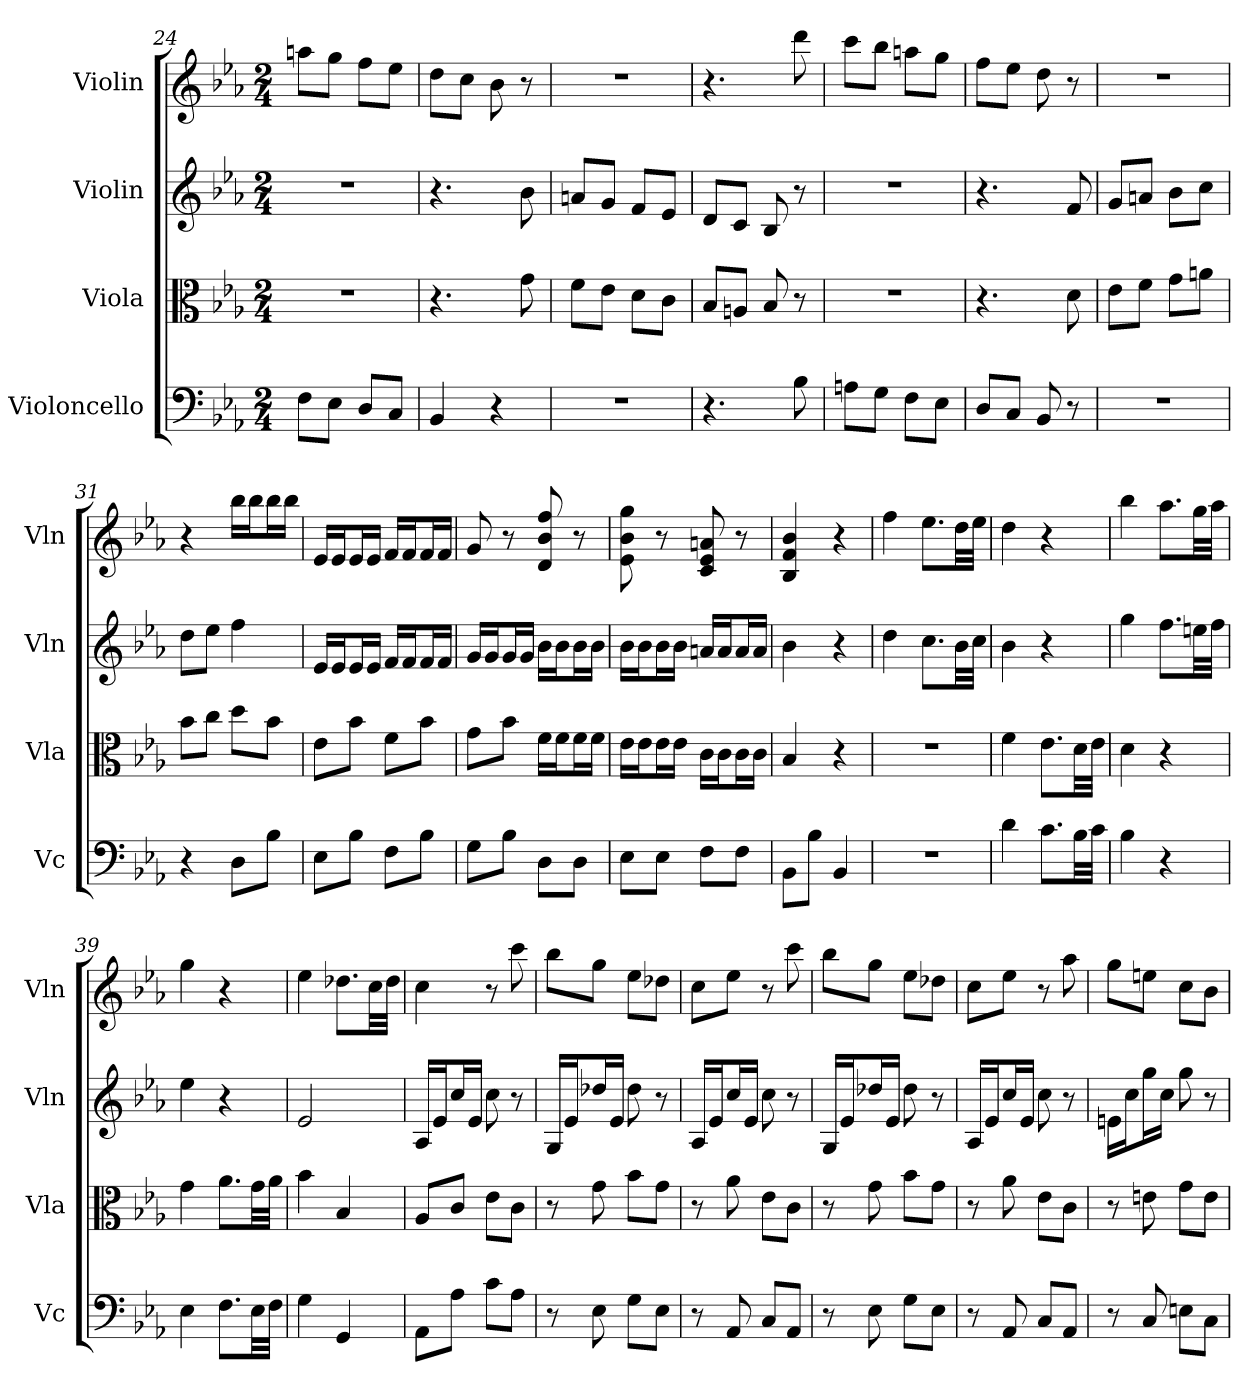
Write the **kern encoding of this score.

**kern	**kern	**kern	**kern
*part4	*part3	*part2	*part1
*staff4	*staff3	*staff2	*staff1
*I"Violoncello	*I"Viola	*I"Violin	*I"Violin
*I'Vc	*I'Vla	*I'Vln	*I'Vln
*clefF4	*clefC3	*	*
*k[b-e-a-]	*k[b-e-a-]	*k[b-e-a-]	*k[b-e-a-]
*E-:	*E-:	*E-:	*E-:
*M2/4	*M2/4	*M2/4	*M2/4
=24	=24	=24	=24
8F\L	2r	2r	8aanL
8E-\J	.	.	8ggJ
8D/L	.	.	8ffL
8C/J	.	.	8ee-J
=25	=25	=25	=25
4BB-	4.r	4.r	8ddL
.	.	.	8ccJ
4r	.	.	8b-
.	8g	8b-	8r
=26	=26	=26	=26
2r	8f\L	8anL	2r
.	8e-\J	8gJ	.
.	8d\L	8fL	.
.	8c\J	8e-J	.
=27	=27	=27	=27
4.r	8B-/L	8dL	4.r
.	8An/J	8cJ	.
.	8B-	8B-	.
8B-	8r	8r	8ddd
=28	=28	=28	=28
8An\L	2r	2r	8cccL
8G\J	.	.	8bb-J
8F\L	.	.	8aanL
8E-\J	.	.	8ggJ
=29	=29	=29	=29
8D/L	4.r	4.r	8ffL
8C/J	.	.	8ee-J
8BB-	.	.	8dd
8r	8d	8f	8r
=30	=30	=30	=30
2r	8e-\L	8gL	2r
.	8f\J	8anJ	.
.	8g\L	8b-L	.
.	8an\J	8ccJ	.
=31	=31	=31	=31
4r	8b-\L	8ddL	4r
.	8cc\J	8ee-J	.
8D\L	8dd\L	4ff	16bb-LL
.	.	.	16bb-J
8B-\J	8b-\J	.	16bb-L
.	.	.	16bb-JJ
=32	=32	=32	=32
8E-\L	8e-\L	16e-LL	16e-LL
.	.	16e-J	16e-J
8B-\J	8b-\J	16e-L	16e-L
.	.	16e-JJ	16e-JJ
8F\L	8f\L	16fLL	16fLL
.	.	16fJ	16fJ
8B-\J	8b-\J	16fL	16fL
.	.	16fJJ	16fJJ
=33	=33	=33	=33
8G\L	8g\L	16gLL	8g
.	.	16gJ	.
8B-\J	8b-\J	16gL	8r
.	.	16gJJ	.
8D\L	16f\LL	16b-LL	8d 8b- 8ff
.	16f\J	16b-J	.
8D\J	16f\L	16b-L	8r
.	16f\JJ	16b-JJ	.
=34	=34	=34	=34
8E-\L	16e-\LL	16b-LL	8e- 8b- 8gg
.	16e-\J	16b-J	.
8E-\J	16e-\L	16b-L	8r
.	16e-\JJ	16b-JJ	.
8F\L	16c\LL	16anLL	8c 8e- 8an
.	16c\J	16aJ	.
8F\J	16c\L	16aL	8r
.	16c\JJ	16aJJ	.
=35	=35	=35	=35
8BB-\L	4B-	4b-	4B- 4f 4b-
8B-\J	.	.	.
4BB-	4r	4r	4r
=36	=36	=36	=36
2r	2r	4dd	4ff
.	.	8.ccL	8.ee-L
.	.	32b-LL	32ddLL
.	.	32ccJJJ	32ee-JJJ
=37	=37	=37	=37
4d	4f	4b-	4dd
8.c\L	8.e-\L	4r	4r
32B-\LL	32d\LL	.	.
32c\JJJ	32e-\JJJ	.	.
=38	=38	=38	=38
4B-	4d	4gg	4bb-
4r	4r	8.ffL	8.aa-L
.	.	32eenLL	32ggLL
.	.	32ffJJJ	32aa-JJJ
=39	=39	=39	=39
4E-	4g	4ee-	4gg
8.F\L	8.a-\L	4r	4r
32E-\LL	32g\LL	.	.
32F\JJJ	32a-\JJJ	.	.
=40	=40	=40	=40
4G	4b-	2e-	4ee-
4GG	4B-	.	8.dd-XL
.	.	.	32ccLL
.	.	.	32dd-JJJ
=41	=41	=41	=41
8AA-\L	8A-/L	16A-LL	4cc
.	.	16e-J	.
8A-\J	8c/J	16ccL	.
.	.	16e-JJ	.
8c\L	8e-\L	8cc	8r
8A-\J	8c\J	8r	8ccc
=42	=42	=42	=42
8r	8r	16GLL	8bb-L
.	.	16e-J	.
8E-	8g	16dd-XL	8ggJ
.	.	16e-JJ	.
8G\L	8b-\L	8dd-	8ee-L
8E-\J	8g\J	8r	8dd-XJ
=43	=43	=43	=43
8r	8r	16A-LL	8ccL
.	.	16e-J	.
8AA-	8a-	16ccL	8ee-J
.	.	16e-JJ	.
8C/L	8e-\L	8cc	8r
8AA-/J	8c\J	8r	8ccc
=44	=44	=44	=44
8r	8r	16GLL	8bb-L
.	.	16e-J	.
8E-	8g	16dd-XL	8ggJ
.	.	16e-JJ	.
8G\L	8b-\L	8dd-	8ee-L
8E-\J	8g\J	8r	8dd-XJ
=45	=45	=45	=45
8r	8r	16A-LL	8ccL
.	.	16e-J	.
8AA-	8a-	16ccL	8ee-J
.	.	16e-JJ	.
8C/L	8e-\L	8cc	8r
8AA-/J	8c\J	8r	8aa-
=46	=46	=46	=46
8r	8r	16enLL	8ggL
.	.	16ccJ	.
8C	8en	16ggL	8eenJ
.	.	16ccJJ	.
8En\L	8g\L	8gg	8ccL
8C\J	8e\J	8r	8b-J
=	=	=	=
*-	*-	*-	*-
